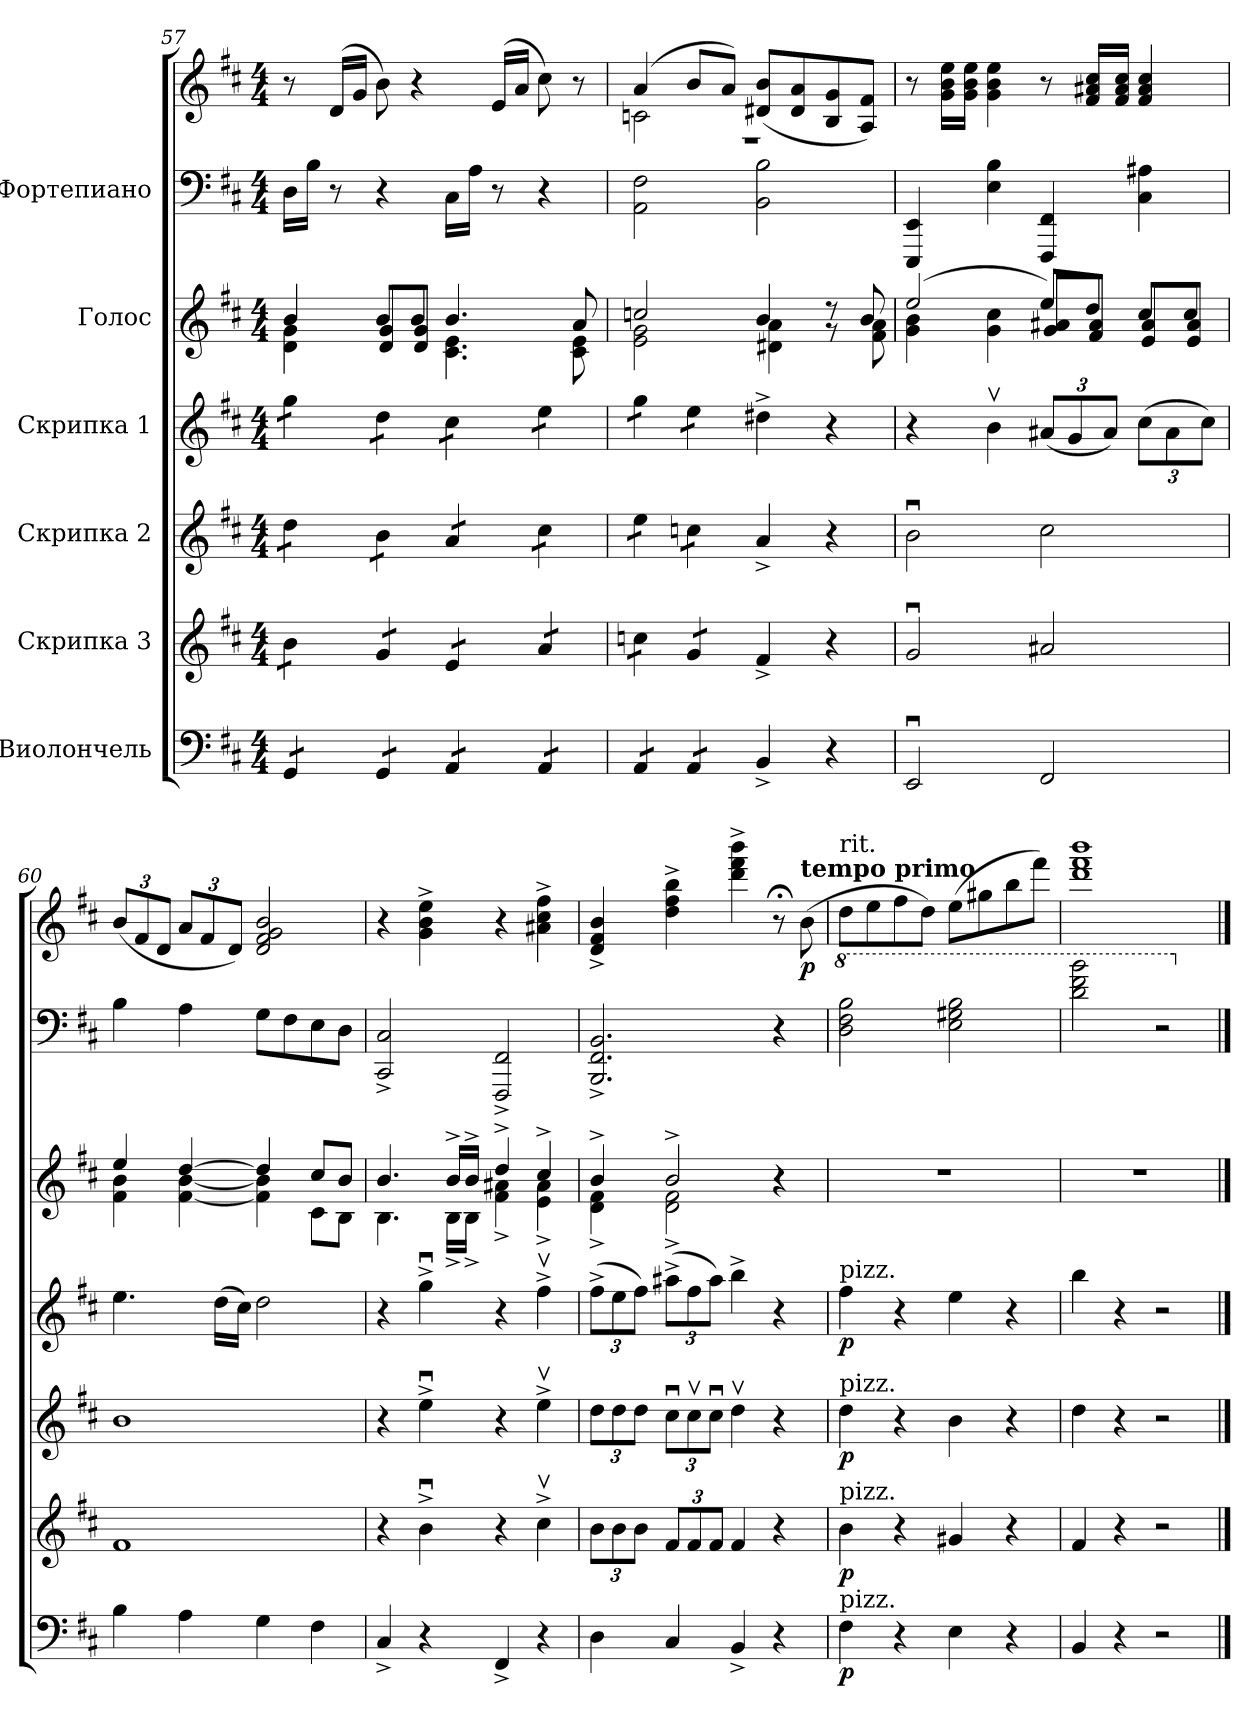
**kern	**dynam	**kern	**dynam	**kern	**dynam	**kern	**dynam	**kern	**kern	**kern	**dynam
*part6	*part6	*part5	*part5	*part4	*part4	*part3	*part3	*part2	*part1	*part1	*part1
*staff7	*staff7	*staff6	*staff6	*staff5	*staff5	*staff4	*staff4	*staff3	*staff2	*staff1	*staff1/2
*I"Виолончель	*	*I"Скрипка 3	*	*I"Скрипка 2	*	*I"Скрипка 1	*	*I"Голос	*I"Фортепиано	*	*
*clefF4	*	*clefG2	*	*clefG2	*	*clefG2	*	*clefG2	*clefF4	*clefG2	*
*k[f#c#]	*	*k[f#c#]	*	*k[f#c#]	*	*k[f#c#]	*	*k[f#c#]	*k[f#c#]	*k[f#c#]	*
*M4/4	*	*M4/4	*	*M4/4	*	*M4/4	*	*M4/4	*M4/4	*M4/4	*
=57	=57	=57	=57	=57	=57	=57	=57	=57	=57	=57	=57
*	*	*	*	*	*	*	*	*^	*	*	*
*tremolo	*	*	*	*	*	*	*	*	*	*	*	*
*	*	*tremolo	*	*	*	*	*	*	*	*	*	*
*	*	*	*	*tremolo	*	*	*	*	*	*	*	*
*	*	*	*	*	*	*tremolo	*	*	*	*	*	*
8GG/L	.	8b\L	.	8dd\L	.	8gg\L	.	4b/	4d\ 4g\	16D\LL	8r	.
.	.	.	.	.	.	.	.	.	.	16B\JJ	.	.
8GG/J	.	8b\J	.	8dd\J	.	8gg\J	.	.	.	8r	(16d/LL	.
.	.	.	.	.	.	.	.	.	.	.	16g/JJ	.
8GG/L	.	8g/L	.	8b\L	.	8dd\L	.	8b/L	8d/ 8g/L	4r	8b\)	.
8GG/J	.	8g/J	.	8b\J	.	8dd\J	.	8b/J	8d/ 8g/J	.	4r	.
8AA/L	.	8e/L	.	8a/L	.	8cc#\L	.	4.b/	4.c#\ 4.e\	16C#\LL	.	.
.	.	.	.	.	.	.	.	.	.	16A\JJ	.	.
8AA/J	.	8e/J	.	8a/J	.	8cc#\J	.	.	.	8r	(16e/LL	.
.	.	.	.	.	.	.	.	.	.	.	16a/JJ	.
8AA/L	.	8a/L	.	8cc#\L	.	8ee\L	.	.	.	4r	8cc#\)	.
8AA/J	.	8a/J	.	8cc#\J	.	8ee\J	.	8a/	8c#\ 8e\	.	8r	.
=58	=58	=58	=58	=58	=58	=58	=58	=58	=58	=58	=58	=58
*	*	*	*	*	*	*	*	*	*	*^	*^	*
8AA/L	.	8ccn\L	.	8ee\L	.	8gg\L	.	2ccn/	2e\ 2g\	1r	2AA\ 2F#\	(4a/	2cn\	.
8AA/J	.	8ccn\J	.	8ee\J	.	8gg\J	.	.	.	.	.	.	.	.
8AA/L	.	8g/L	.	8ccn\L	.	8ee\L	.	.	.	.	.	8b/L	.	.
8AA/J	.	8g/J	.	8ccn\J	.	8ee\J	.	.	.	.	.	8a/J)	.	.
*	*	*	*	*	*	*Xtremolo	*	*	*	*	*	*	*	*
*	*	*	*	*Xtremolo	*	*	*	*	*	*	*	*	*	*
*	*	*Xtremolo	*	*	*	*	*	*	*	*	*	*	*	*
*Xtremolo	*	*	*	*	*	*	*	*	*	*	*	*	*	*
4BB^/	.	4f#^/	.	4a^/	.	4dd#X^\	.	4b/	4d#X\ 4a\	.	2BB\ 2B\	(8d#X/ 8b/L	2ryy	.
.	.	.	.	.	.	.	.	.	.	.	.	8d#/ 8a/	.	.
4r	.	4r	.	4r	.	4r	.	8r	8r	.	.	8B/ 8g/	.	.
.	.	.	.	.	.	.	.	8b/	8f#\ 8a\	.	.	8A/ 8f#/J)	.	.
*	*	*	*	*	*	*	*	*	*	*v	*v	*	*	*
*	*	*	*	*	*	*	*	*	*	*	*v	*v	*
!!LO:LB:g=z
=59	=59	=59	=59	=59	=59	=59	=59	=59	=59	=59	=59	=59
2EEu/	.	2gu/	.	2bu\	.	4r	.	(2ee/	4g\ 4b\	4EEE/ 4EE/	8r	.
.	.	.	.	.	.	.	.	.	.	.	16g\ 16b\ 16ee\LL	.
.	.	.	.	.	.	.	.	.	.	.	16g\ 16b\ 16ee\JJ	.
.	.	.	.	.	.	4bv\	.	.	4g\ 4cc#\	4E\ 4B\	4g\ 4b\ 4ee\	.
*	*	*	*	*	*	*Xbrackettup	*	*	*	*	*	*
2FF#/	.	2a#X/	.	2cc#\	.	(12a#X/L	.	8ee/L)	8g/ 8a#X/L	4FFF#/ 4FF#/	8r	.
.	.	.	.	.	.	12g/	.	.	.	.	.	.
.	.	.	.	.	.	.	.	8dd/J	8f#/ 8a#/J	.	16f#/ 16a#X/ 16cc#/LL	.
.	.	.	.	.	.	12a#/J)	.	.	.	.	.	.
.	.	.	.	.	.	.	.	.	.	.	16f#/ 16a#/ 16cc#/JJ	.
.	.	.	.	.	.	(12cc#\L	.	8cc#/L	8e/ 8a#/L	4C#\ 4A#X\	4f#/ 4a#/ 4cc#/	.
.	.	.	.	.	.	12a#\	.	.	.	.	.	.
.	.	.	.	.	.	.	.	8cc#/J	8e/ 8a#/J	.	.	.
.	.	.	.	.	.	12cc#\J)	.	.	.	.	.	.
=60	=60	=60	=60	=60	=60	=60	=60	=60	=60	=60	=60	=60
*	*	*	*	*	*	*	*	*	*	*	*Xbrackettup	*
4B\	.	1f#	.	1b	.	4.ee\	.	4ee/	4f#\ 4b\	4B\	(12b/L	.
.	.	.	.	.	.	.	.	.	.	.	12f#/	.
.	.	.	.	.	.	.	.	.	.	.	12d/J	.
4A\	.	.	.	.	.	.	.	[4dd/	[4f#\ [4b\	4A\	12a/L	.
.	.	.	.	.	.	.	.	.	.	.	12f#/	.
.	.	.	.	.	.	(16dd\LL	.	.	.	.	.	.
.	.	.	.	.	.	.	.	.	.	.	12d/J)	.
.	.	.	.	.	.	16cc#\JJ)	.	.	.	.	.	.
4G\	.	.	.	.	.	2dd\	.	4dd/]	4f#\] 4b\]	8G\L	2d/ 2f#/ 2g/ 2b/	.
.	.	.	.	.	.	.	.	.	.	8F#\	.	.
4F#\	.	.	.	.	.	.	.	8cc#/L	8c#\L	8E\	.	.
.	.	.	.	.	.	.	.	8b/J	8B\J	8D\J	.	.
=61	=61	=61	=61	=61	=61	=61	=61	=61	=61	=61	=61	=61
4C#^/	.	4r	.	4r	.	4r	.	4.b/	4.B\	2CC#/^ 2C#/^	4r	.
4r	.	4bu^\	.	4eeu^\	.	4ggu^\	.	.	.	.	4g\^ 4b\^ 4ee\^	.
.	.	.	.	.	.	.	.	16b^/LL	16B^\LL	.	.	.
.	.	.	.	.	.	.	.	16b^/JJ	16B^\JJ	.	.	.
4FF#^/	.	4r	.	4r	.	4r	.	4dd^/	4f#\^ 4a#X\^	2FFF#/^ 2FF#/^	4r	.
4r	.	4cc#v^\	.	4eev^\	.	4ff#v^\	.	4cc#^/	4e\^ 4a#\^	.	4a#X\^ 4cc#\^ 4ff#\^	.
!!LO:PB:g=z
=62	=62	=62	=62	=62	=62	=62	=62	=62	=62	=62	=62	=62
*	*	*Xbrackettup	*	*Xbrackettup	*	*	*	*	*	*	*	*
4D\	.	12b\L	.	12dd\L	.	(12ff#^\L	.	4b^/	4d\^ 4f#\^	2.BBB/^ 2.FF#/^ 2.BB/^	4d/^ 4f#/^ 4b/^	.
.	.	12b\	.	12dd\	.	12ee\	.	.	.	.	.	.
.	.	12b\J	.	12dd\J	.	12ff#\J)	.	.	.	.	.	.
4C#/	.	12f#/L	.	12cc#u\L	.	(12aa#X^\L	.	2b^/	2d\^ 2f#\^	.	4dd\^ 4ff#\^ 4bb\^	.
.	.	12f#/	.	12cc#v\	.	12ff#\	.	.	.	.	.	.
.	.	12f#/J	.	12cc#u\J	.	12aa#\J)	.	.	.	.	.	.
4BB^/	.	4f#/	.	4ddv\	.	4bb^\	.	.	.	.	4ddd\^ 4fff#\^ 4bbb\^	.
4r	.	4r	.	4r	.	4r	.	4r	4ryy	4r	8r;<	.
!	!	!	!	!	!	!	!	!	!	!	!LO:TX:a:B:t=tempo primo	!
!	!	!	!	!	!	!	!	!	!	!	!	!LO:DY:b
.	.	.	.	.	.	.	.	.	.	.	(8b\	p
*	*	*	*	*	*	*	*	*v	*v	*	*	*
=63	=63	=63	=63	=63	=63	=63	=63	=63	=63	=63	=63
*	*	*	*	*	*	*	*	*	*8va	*	*
!	!	!	!	!	!	!	!	!	!	!LO:TX:a:t=rit.	!
!	!	!	!	!	!	!LO:TX:a:t=pizz.	!	!	!	!	!
!	!	!	!	!LO:TX:a:t=pizz.	!	!	!	!	!	!	!
!	!	!LO:TX:a:t=pizz.	!	!	!	!	!	!	!	!	!
!LO:TX:a:t=pizz.	!	!	!	!	!	!	!	!	!	!	!
!	!LO:DY:b	!	!LO:DY:b	!	!LO:DY:b	!	!LO:DY:b	!	!	!	!
4F#\	p	4b\	p	4dd\	p	4ff#\	p	1r	2d\ 2f#\ 2b\	8dd\L	.
.	.	.	.	.	.	.	.	.	.	8ee\	.
4r	.	4r	.	4r	.	4r	.	.	.	8ff#\	.
.	.	.	.	.	.	.	.	.	.	8dd\J)	.
4E\	.	4g#X/	.	4b\	.	4ee\	.	.	2e\ 2g#X\ 2b\	(8ee\L	.
.	.	.	.	.	.	.	.	.	.	8gg#X\	.
4r	.	4r	.	4r	.	4r	.	.	.	8bb\	.
.	.	.	.	.	.	.	.	.	.	8fff#\J)	.
=64	=64	=64	=64	=64	=64	=64	=64	=64	=64	=64	=64
4BB/	.	4f#/	.	4dd\	.	4bb\	.	1r	2dd\ 2ff#\ 2bb\	1ddd 1fff# 1bbb	.
4r	.	4r	.	4r	.	4r	.	.	.	.	.
2r	.	2r	.	2r	.	2r	.	.	2r	.	.
*	*	*	*	*	*	*	*	*	*X8va	*	*
==	==	==	==	==	==	==	==	==	==	==	==
*-	*-	*-	*-	*-	*-	*-	*-	*-	*-	*-	*-
